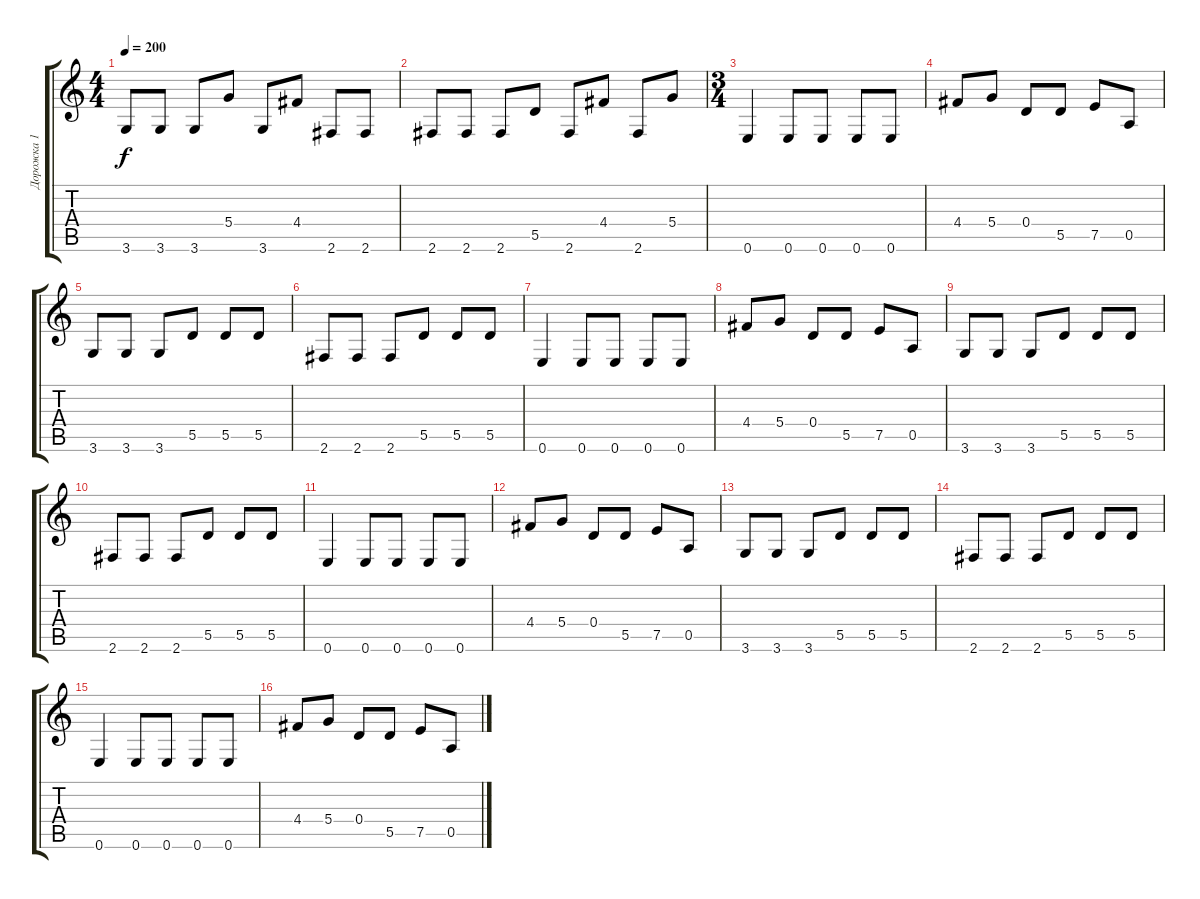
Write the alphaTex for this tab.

\track ("Дорожка 1" "Дорожка 1") {instrument distortionguitar}
\staff {score tabs}
\tuning (E4 B3 G3 D3 A2 E2) {hide}
\ts (4 4)
\tempo 200
\clef g2
\ks c
3.6.8{dy f} 3.6.8 3.6.8 5.4.8 3.6.8 4.4.8 2.6.8 2.6.8 |
2.6.8 2.6.8 2.6.8 5.5.8 2.6.8 4.4.8 2.6.8 5.4.8 |
\ts (3 4)
0.6.4 0.6.8 0.6.8 0.6.8 0.6.8 |
4.4.8 5.4.8 0.4.8 5.5.8 7.5.8 0.5.8 |
3.6.8 3.6.8 3.6.8 5.5.8 5.5.8 5.5.8 |
2.6.8 2.6.8 2.6.8 5.5.8 5.5.8 5.5.8 |
0.6.4 0.6.8 0.6.8 0.6.8 0.6.8 |
4.4.8 5.4.8 0.4.8 5.5.8 7.5.8 0.5.8 |
3.6.8 3.6.8 3.6.8 5.5.8 5.5.8 5.5.8 |
2.6.8 2.6.8 2.6.8 5.5.8 5.5.8 5.5.8 |
0.6.4 0.6.8 0.6.8 0.6.8 0.6.8 |
4.4.8 5.4.8 0.4.8 5.5.8 7.5.8 0.5.8 |
3.6.8 3.6.8 3.6.8 5.5.8 5.5.8 5.5.8 |
2.6.8 2.6.8 2.6.8 5.5.8 5.5.8 5.5.8 |
0.6.4 0.6.8 0.6.8 0.6.8 0.6.8 |
4.4.8 5.4.8 0.4.8 5.5.8 7.5.8 0.5.8
